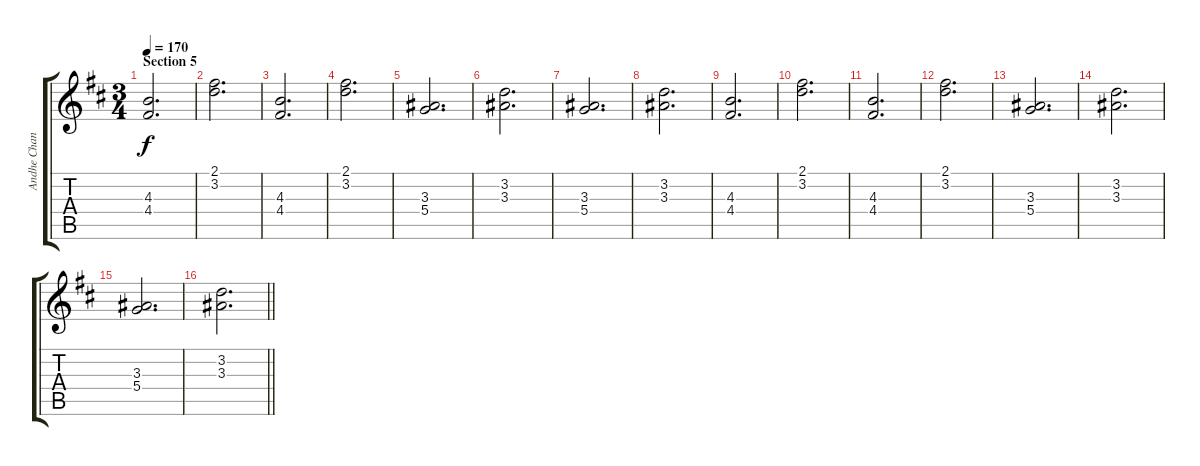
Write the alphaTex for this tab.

\track ("Andhe Chandler (clean guitar)" "Andhe Chan") {instrument electricguitarclean}
\staff {score tabs}
\tuning (E4 B3 G3 D3 A2 E2) {hide}
\ts (3 4)
\section ("" "Section 5")
\tempo 170
\clef g2
\ks bminor
(4.3 4.4).2{d dy f} |
(2.1 3.2).2{d} |
(4.3 4.4).2{d} |
(2.1 3.2).2{d} |
(3.3 5.4).2{d} |
(3.2 3.3).2{d} |
(3.3 5.4).2{d} |
(3.2 3.3).2{d} |
(4.3 4.4).2{d} |
(2.1 3.2).2{d} |
(4.3 4.4).2{d} |
(2.1 3.2).2{d} |
(3.3 5.4).2{d} |
(3.2 3.3).2{d} |
(3.3 5.4).2{d} |
\barLineRight lightlight
(3.2 3.3).2{d}
